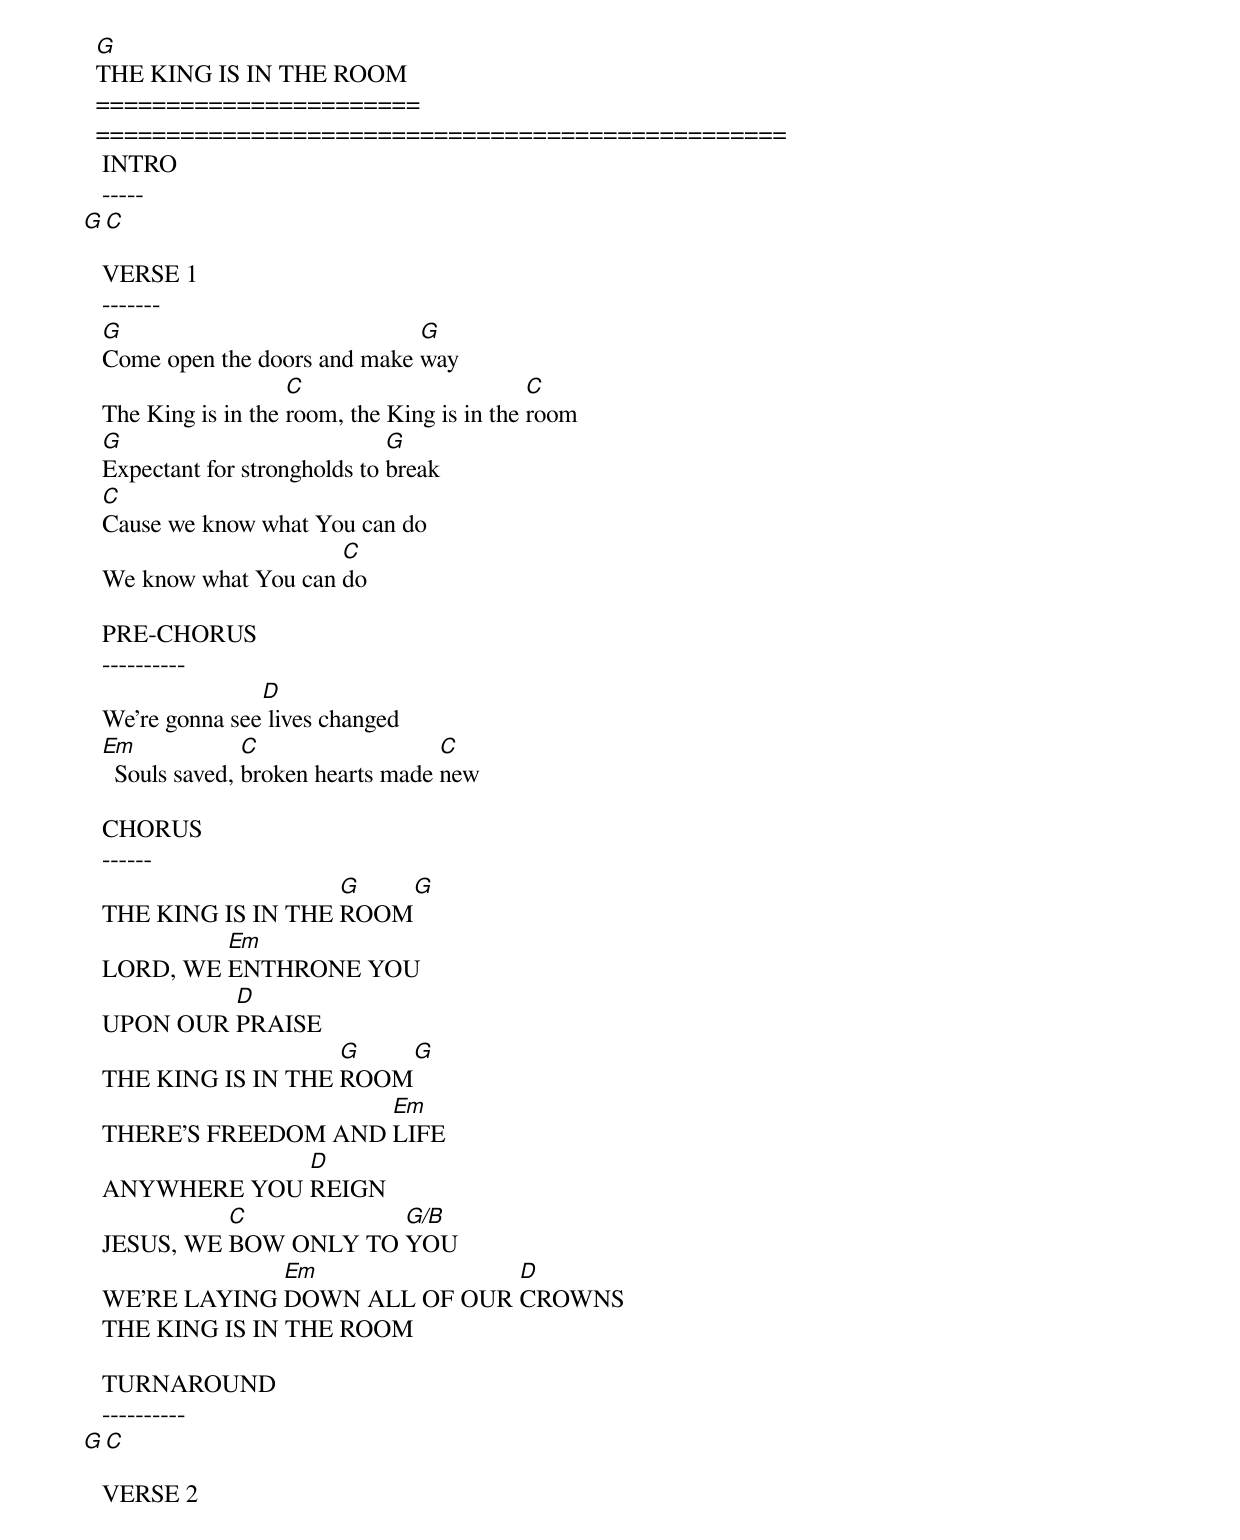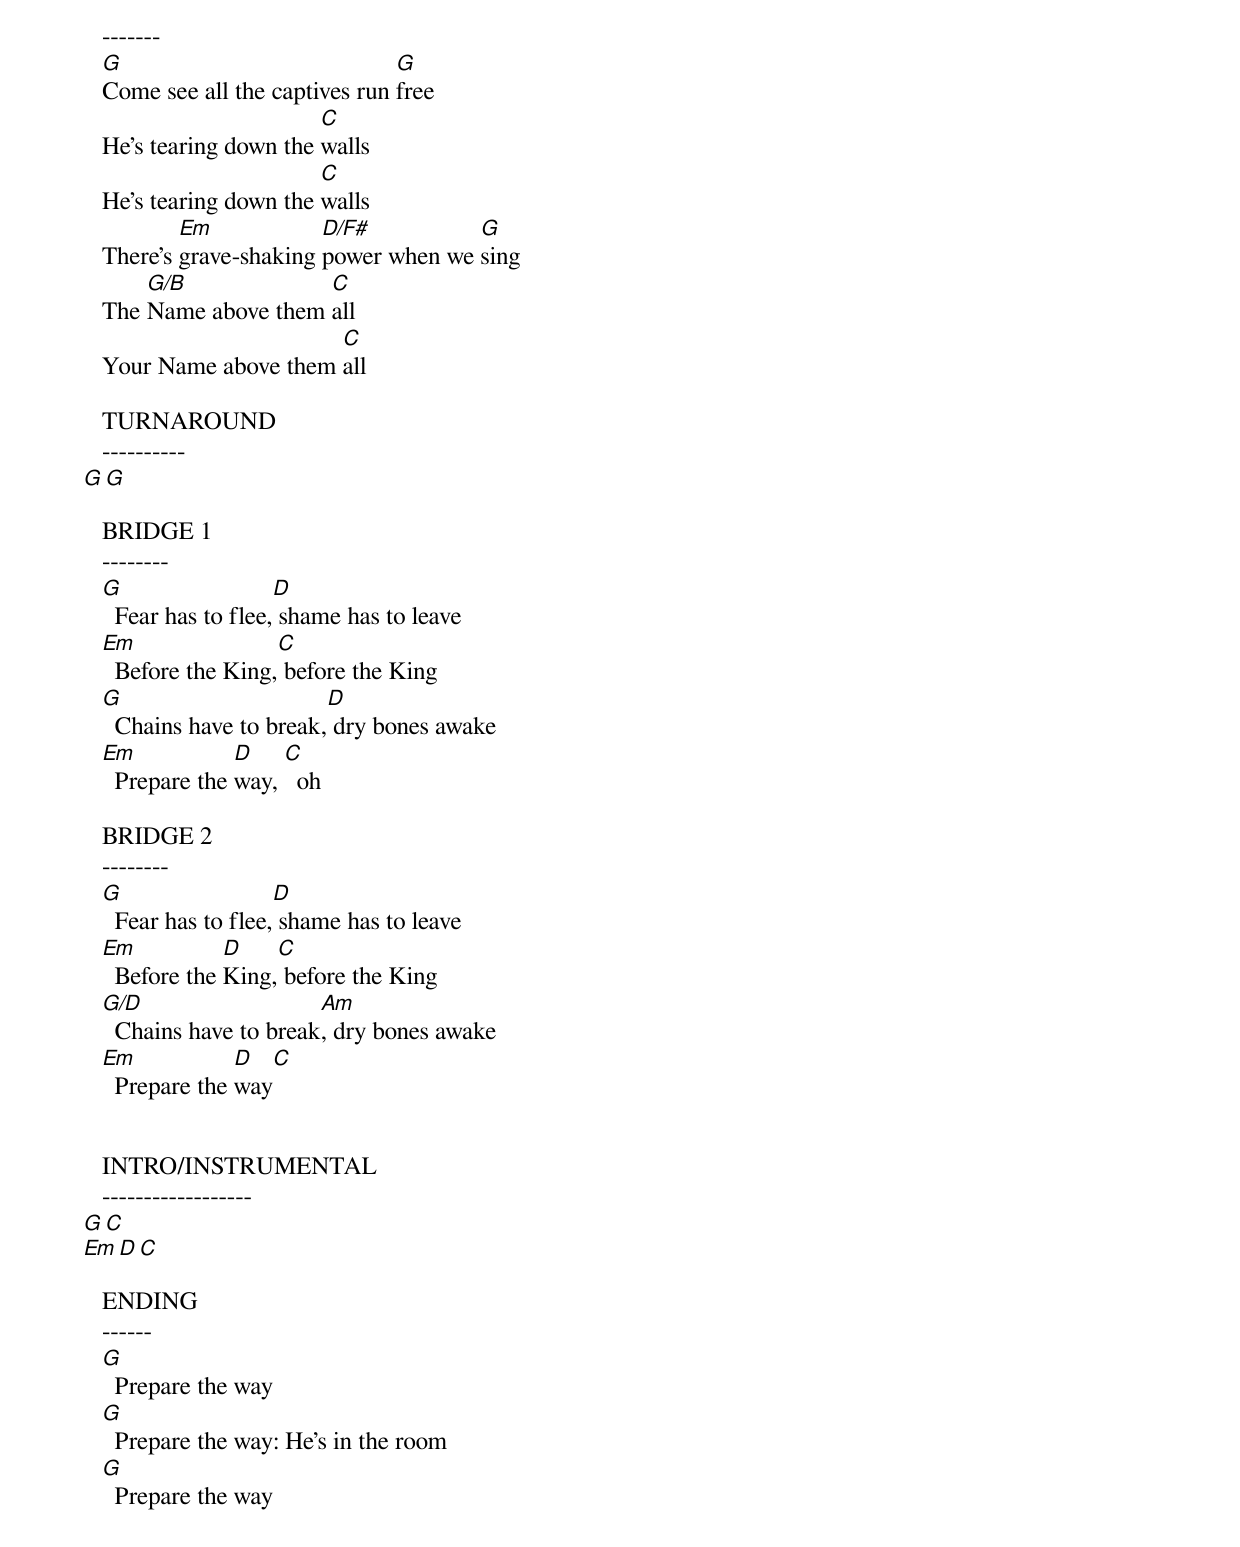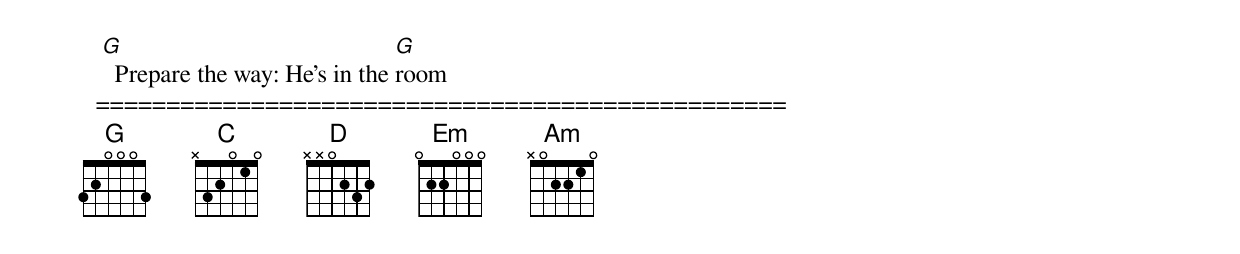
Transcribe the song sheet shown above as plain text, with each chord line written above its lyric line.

  G
  THE KING IS IN THE ROOM
  =======================
  =================================================
   INTRO
   -----
   G   C

   VERSE 1
   -------
   G                            G
   Come open the doors and make way
                      C                        C
   The King is in the room, the King is in the room
   G                            G
   Expectant for strongholds to break
   C
   Cause we know what You can do
                        C
   We know what You can do

   PRE-CHORUS
   ----------
                  D
   We're gonna see lives changed
   Em             C                  C
     Souls saved, broken hearts made new

   CHORUS
   ------
                      G    G
   THE KING IS IN THE ROOM
            Em
   LORD, WE ENTHRONE YOU
            D
   UPON OUR PRAISE
                      G    G
   THE KING IS IN THE ROOM
                       Em
   THERE'S FREEDOM AND LIFE
                D
   ANYWHERE YOU REIGN
             C           G/B
   JESUS, WE BOW ONLY TO YOU
                Em              D
   WE'RE LAYING DOWN ALL OF OUR CROWNS
   THE KING IS IN THE ROOM

   TURNAROUND
   ----------
   G   C

   VERSE 2
   -------
   G                             G
   Come see all the captives run free
                         C
   He's tearing down the walls
                         C
   He's tearing down the walls
           Em            D/F#          G
   There's grave-shaking power when we sing
       G/B             C
   The Name above them all
                        C
   Your Name above them all

   TURNAROUND
   ----------
   G   G

   BRIDGE 1
   --------
   G                  D
     Fear has to flee, shame has to leave
   Em                C
     Before the King, before the King
   G                      D
     Chains have to break, dry bones awake
   Em            D    C
     Prepare the way,   oh

   BRIDGE 2
   --------
   G                  D
     Fear has to flee, shame has to leave
   Em           D    C
     Before the King, before the King
   G/D                   Am
     Chains have to break, dry bones awake
   Em            D   C
     Prepare the way


   INTRO/INSTRUMENTAL
   ------------------
   G   C
   Em  D  C

   ENDING
   ------
   G
     Prepare the way
   G
     Prepare the way: He's in the room
   G
     Prepare the way
   G                              G
     Prepare the way: He's in the room
  =================================================
